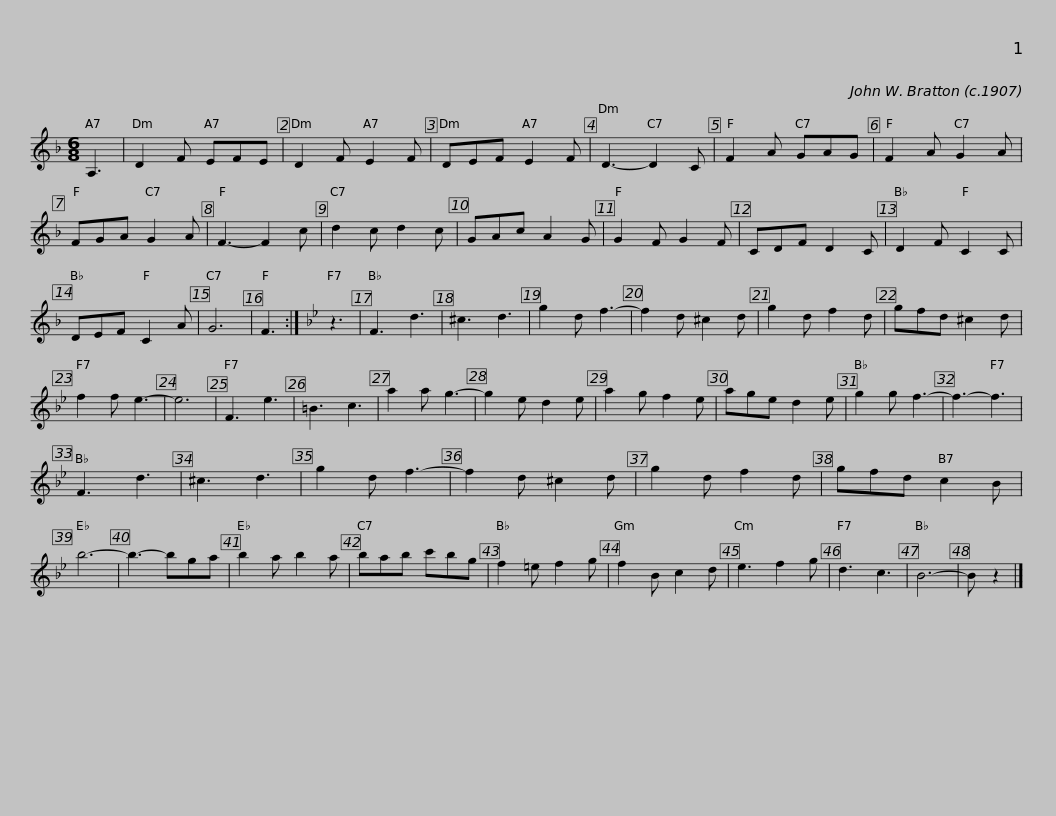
X:1
L:1/8
M:6/8
I:linebreak $
K:Dmin
V:1 treble
V:1
 A,3 | D2 F EFE | D2 F E2 F | DEF E2 F | D3- D2 C | %5
 F2 A GAG | F2 A G2 A | FGA G2 A |$ F3- F2 c | d2 c d2 c | %10
 GAc A2 G | G2 F G2 F | CDF D2 C | D2 F C2 C | DEF C2 A | %15
 G6 | F3 :|$[K:Bb] z3 | F3 d3 | ^c3 d3 | %20
 g2 d f3- | f2 d ^c2 d | g2 d f2 d | gfd ^c2 d | f2 f e3- | %25
 e6 | F3 e3 | =B3 c3 |$ a2 a g3- | g2 e d2 e | %30
 a2 g f2 e | age d2 e | g2 g f3- | f3- f3 | F3 d3 | %35
 ^c3 d3 | g2 d f3- | f2 d ^c2 d |$ g2 d f2 d | gfd c2 B | %40
 b6- | b3- bga | b2 a b2 a | bab c'bg | f2 =e f2 g | %45
 f2 B c2 d | e3 f2 g |$ d3 c3 | B6- | B z2 |] %50
